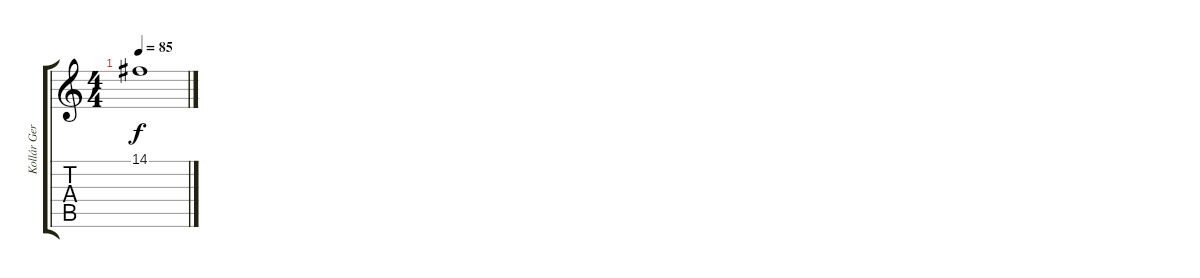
\track ("Kollár Gergõ - Zongora" "Kollár Ger") {instrument acousticgrandpiano}
\staff {score tabs}
\tuning (E4 B3 G3 D3 A2 E2) {hide}
\ts (4 4)
\tempo 85
\clef g2
\ks c
14.1.1{dy f}
